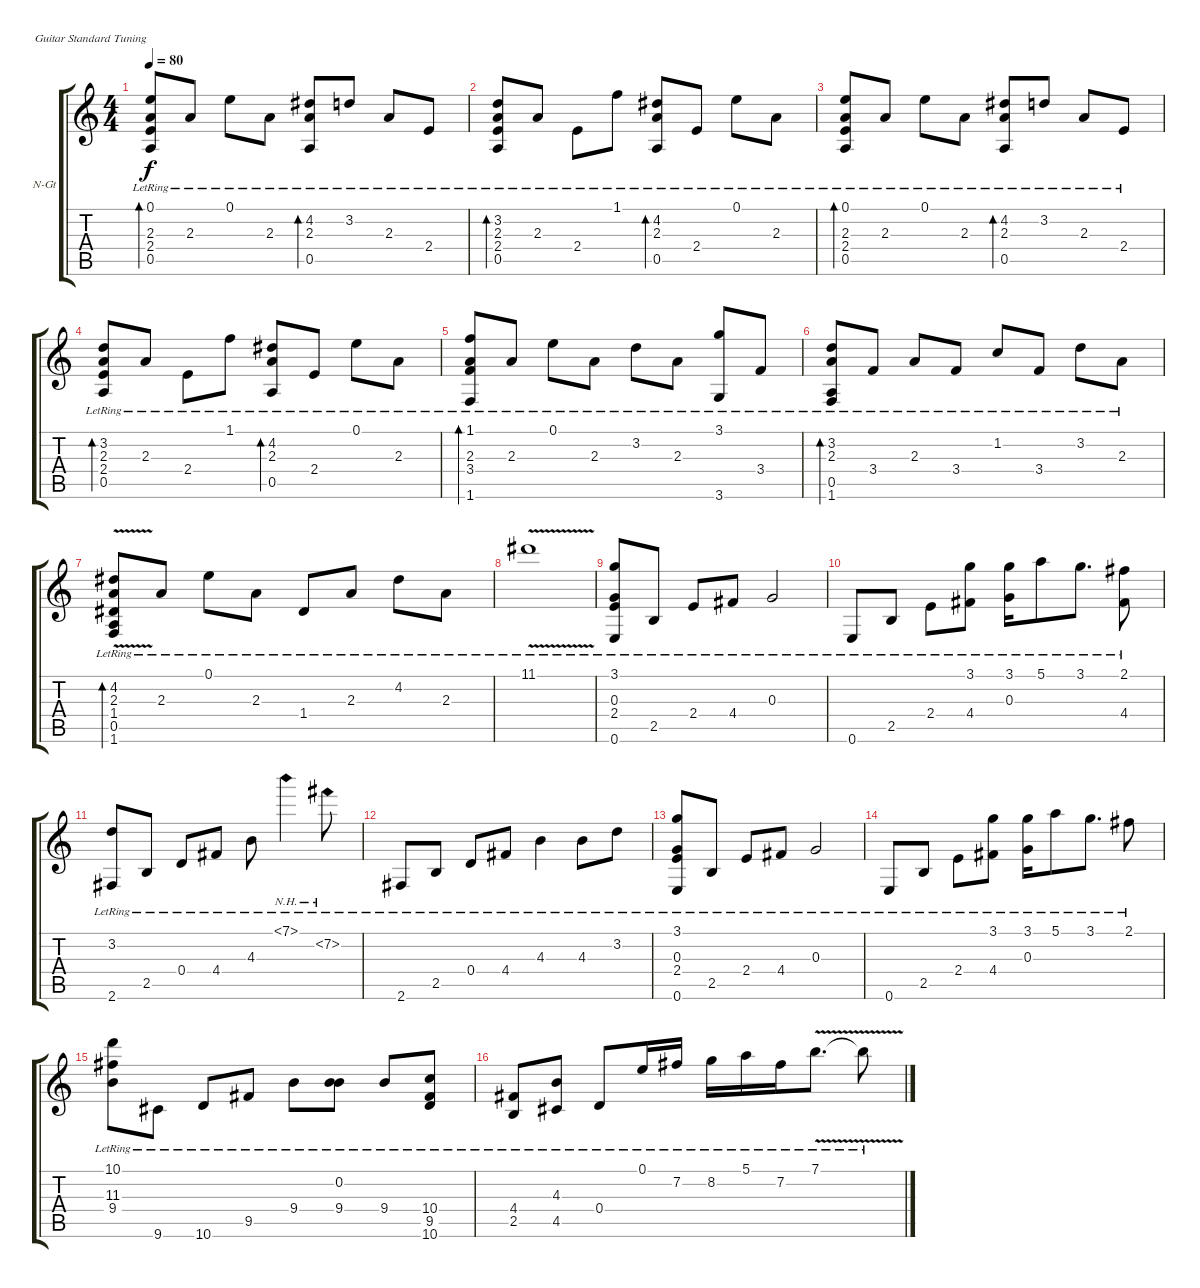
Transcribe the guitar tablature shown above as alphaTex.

\bracketExtendMode groupsimilarinstruments
\firstSystemTrackNameOrientation horizontal
\otherSystemsTrackNameOrientation horizontal
\track ("Piste 1" "N-Gt") {multiBarRest instrument acousticguitarnylon}
\staff {score tabs}
\tuning (E4 B3 G3 D3 A2 E2)
\ts (4 4)
\beaming (8 2 2 2 2)
\tempo 80
\clef g2
\ks c
(0.1{lr} 2.3{lr} 2.4{lr} 0.5{lr}).8{bd 60 dy f instrument acousticguitarnylon} 2.3{lr}.8 0.1{lr}.8 2.3{lr}.8 (4.2{lr} 2.3{lr} 0.5{lr}).8{bd 60} 3.2{lr}.8 2.3{lr}.8 2.4{lr}.8 |
(3.2{lr} 2.3{lr} 2.4{lr} 0.5{lr}).8{bd 60} 2.3{lr}.8 2.4{lr}.8 1.1{lr}.8 (4.2{lr} 2.3{lr} 0.5{lr}).8{bd 60} 2.4{lr}.8 0.1{lr}.8 2.3{lr}.8 |
(0.1{lr} 2.3{lr} 2.4{lr} 0.5{lr}).8{bd 60} 2.3{lr}.8 0.1{lr}.8 2.3{lr}.8 (4.2{lr} 2.3{lr} 0.5{lr}).8{bd 60} 3.2{lr}.8 2.3{lr}.8 2.4{lr}.8 |
(3.2{lr} 2.3{lr} 2.4{lr} 0.5{lr}).8{bd 60} 2.3{lr}.8 2.4{lr}.8 1.1{lr}.8 (4.2{lr} 2.3{lr} 0.5{lr}).8{bd 60} 2.4{lr}.8 0.1{lr}.8 2.3{lr}.8 |
(1.1{lr} 2.3{lr} 3.4{lr} 1.6{lr}).8{bd 60} 2.3{lr}.8 0.1{lr}.8 2.3{lr}.8 3.2{lr}.8 2.3{lr}.8 (3.1{lr} 3.6{lr}).8 3.4{lr}.8 |
(3.2{lr} 2.3{lr} 0.5{lr} 1.6{lr}).8{bd 60} 3.4{lr}.8 2.3{lr}.8 3.4{lr}.8 1.2{lr}.8 3.4{lr}.8 3.2{lr}.8 2.3{lr}.8 |
(4.2{v lr} 2.3{v lr} 0.5{v lr} 1.4{v lr} 1.6{v lr}).8{bd 60} 2.3{lr}.8 0.1{lr}.8 2.3{lr}.8 1.4{lr}.8 2.3{lr}.8 4.2{lr}.8 2.3{lr}.8 |
11.1{v lr}.1 |
(3.1{lr} 0.6{lr} 2.4{lr} 0.3{lr}).8 2.5{lr}.8 2.4{lr}.8 4.4{lr}.8 0.3{lr}.2 |
0.6{lr}.8 2.5{lr}.8 2.4{lr}.8 (3.1{lr} 4.4{lr}).8 (3.1{lr} 0.3{lr}).16 5.1{lr}.8 3.1{lr}.8{d} (2.1{lr} 4.4{lr}).8 |
(3.2{lr} 2.6{lr}).8 2.5{lr}.8 0.4{lr}.8 4.4{lr}.8 4.3{lr}.8 7.1{nh lr}.4 7.2{nh lr}.8 |
2.6{lr}.8 2.5{lr}.8 0.4{lr}.8 4.4{lr}.8 4.3{lr}.4 4.3{lr}.8 3.2{lr}.8 |
(3.1{lr} 0.6{lr} 2.4{lr} 0.3{lr}).8 2.5{lr}.8 2.4{lr}.8 4.4{lr}.8 0.3{lr}.2 |
0.6{lr}.8 2.5{lr}.8 2.4{lr}.8 (3.1{lr} 4.4{lr}).8 (3.1{lr} 0.3{lr}).16 5.1{lr}.8 3.1{lr}.8{d} 2.1{lr}.8 |
(10.1{lr} 11.3{lr} 9.4{lr}).8 9.6{lr}.8 10.6{lr}.8 9.5{lr}.8 9.4{lr}.8 (9.4{lr} 0.2{lr}).8 9.4{lr}.8 (10.6{lr} 10.4{lr} 9.5{lr}).8 |
(4.4{lr} 2.5{lr}).8 (4.3{lr} 4.5{lr}).8 0.4{lr}.8 0.1{lr}.16 7.2{lr}.16 8.2{lr}.16 5.1{lr}.16 7.2{lr}.16 7.1{v lr}.8{d} 7.1{v lr t}.8
